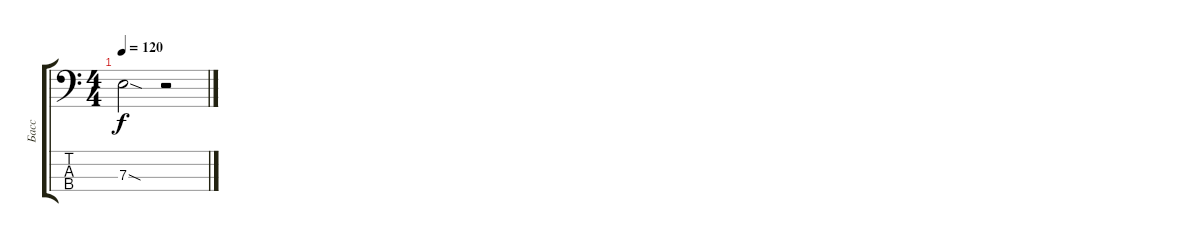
\track ("Басс" "Басс") {instrument electricbassfinger}
\staff {score tabs}
\tuning (G2 D2 A1 E1) {hide}
\ts (4 4)
\tempo 120
\clef f4
\ks c
7.3{sod}.2{dy f} r.2
